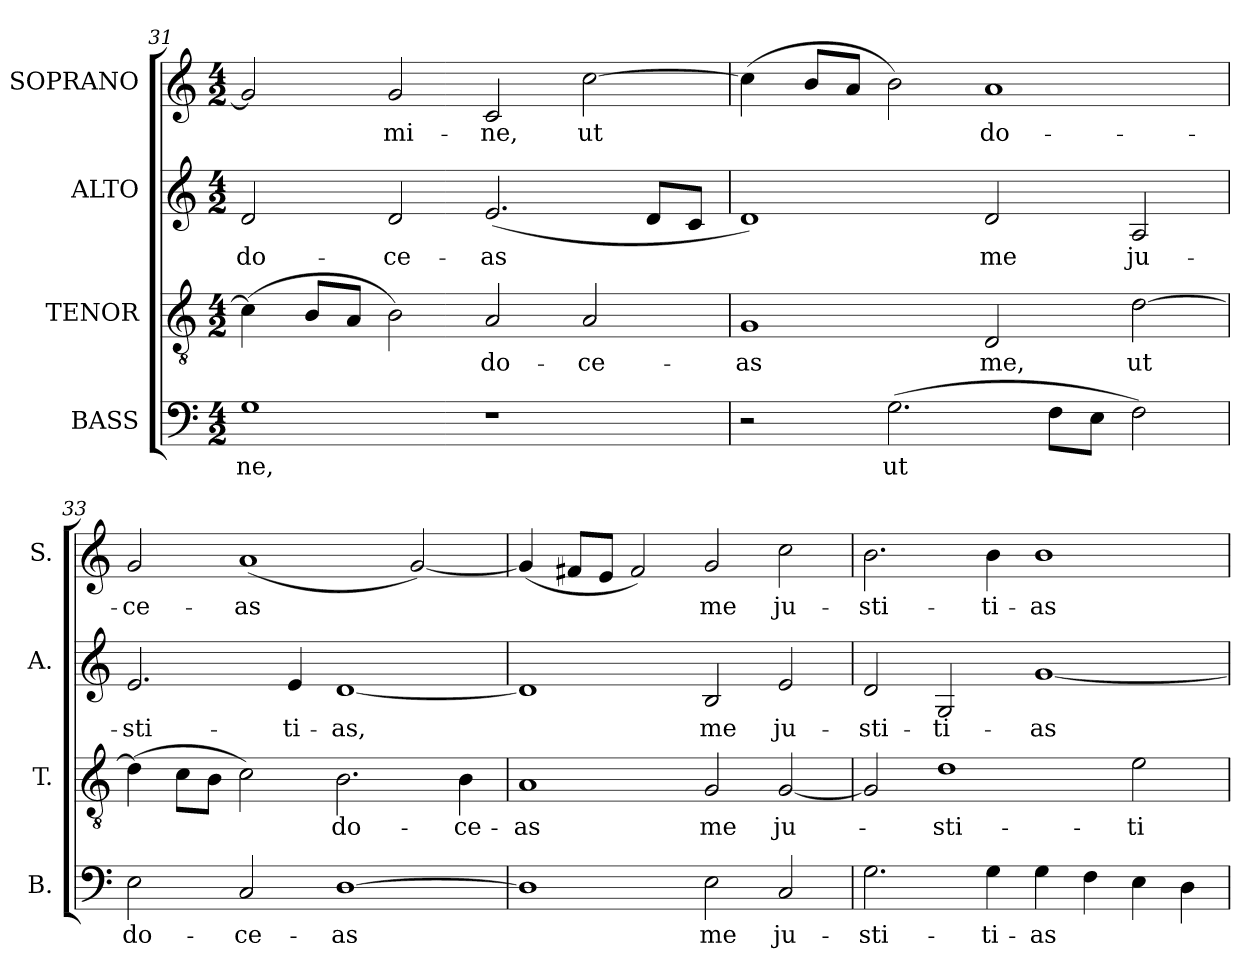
**kern	**text	**kern	**text	**kern	**text	**kern	**text
*part4	*part4	*part3	*part3	*part2	*part2	*part1	*part1
*staff4	*staff4	*staff3	*staff3	*staff2	*staff2	*staff1	*staff1
*I"BASS	*	*I"TENOR	*	*I"ALTO	*	*I"SOPRANO	*
*I'B.	*	*I'T.	*	*I'A.	*	*I'S.	*
*clefF4	*	*clefGv2	*	*clefG2	*	*clefG2	*
*	*	*ITrd7c12	*	*	*	*	*
*k[]	*	*k[]	*	*k[]	*	*k[]	*
*C:	*	*C:	*	*C:	*	*C:	*
*M4/2	*	*M4/2	*	*M4/2	*	*M4/2	*
=31	=31	=31	=31	=31	=31	=31	=31
!	!LO:LY:b:color=#000000	!	!	!	!	!	!
!	!	!	!	!	!LO:LY:b:color=#000000	!	!
1Gi	-ne,	(4Ci\]	.	2di/	do-	2gi/]	.
.	.	8BBi/L	.	.	.	.	.
.	.	8AAi/J	.	.	.	.	.
!	!	!	!	!	!LO:LY:b:color=#000000	!	!
!	!	!	!	!	!	!	!LO:LY:b:color=#000000
.	.	2BBi\)	.	2di/	-ce-	2gi/	-mi-
!	!	!	!LO:LY:b:color=#000000	!	!	!	!
!	!	!	!	!	!LO:LY:b:color=#000000	!	!
!	!	!	!	!	!	!	!LO:LY:b:color=#000000
1r	.	2AAi/	do-	(2.ei/	-as	2ci/	-ne,
!	!	!	!LO:LY:b:color=#000000	!	!	!	!
!	!	!	!	!	!	!	!LO:LY:b:color=#000000
.	.	2AAi/	-ce-	.	.	[2cci\	ut
.	.	.	.	8di/L	.	.	.
.	.	.	.	8ci/J	.	.	.
=32	=32	=32	=32	=32	=32	=32	=32
!	!	!	!LO:LY:b:color=#000000	!	!	!	!
2r	.	1GGi	-as	1di)	.	(4cci\]	.
.	.	.	.	.	.	8bi/L	.
.	.	.	.	.	.	8ai/J	.
!	!LO:LY:b:color=#000000	!	!	!	!	!	!
(2.Gi\	ut	.	.	.	.	2bi\)	.
!	!	!	!LO:LY:b:color=#000000	!	!	!	!
!	!	!	!	!	!LO:LY:b:color=#000000	!	!
!	!	!	!	!	!	!	!LO:LY:b:color=#000000
.	.	2DDi/	me,	2di/	me	1ai	do-
8Fi\L	.	.	.	.	.	.	.
8Ei\J	.	.	.	.	.	.	.
!	!	!	!LO:LY:b:color=#000000	!	!	!	!
!	!	!	!	!	!LO:LY:b:color=#000000	!	!
2Fi\)	.	[2Di\	ut	2Ai/	ju-	.	.
!!LO:LB:g=z
=33	=33	=33	=33	=33	=33	=33	=33
!	!LO:LY:b:color=#000000	!	!	!	!	!	!
!	!	!	!	!	!LO:LY:b:color=#000000	!	!
!	!	!	!	!	!	!	!LO:LY:b:color=#000000
2Ei\	do-	(4Di\]	.	2.ei/	-sti-	2gi/	-ce-
.	.	8Ci\L	.	.	.	.	.
.	.	8BBi\J	.	.	.	.	.
!	!LO:LY:b:color=#000000	!	!	!	!	!	!
!	!	!	!	!	!	!	!LO:LY:b:color=#000000
2Ci/	-ce-	2Ci\)	.	.	.	(1ai	-as
!	!	!	!	!	!LO:LY:b:color=#000000	!	!
.	.	.	.	4ei/	-ti-	.	.
!	!LO:LY:b:color=#000000	!	!	!	!	!	!
!	!	!	!LO:LY:b:color=#000000	!	!	!	!
!	!	!	!	!	!LO:LY:b:color=#000000	!	!
[1Di	-as	2.BBi\	do-	[1di	-as,	.	.
.	.	.	.	.	.	[2gi/)	.
!	!	!	!LO:LY:b:color=#000000	!	!	!	!
.	.	4BBi\	-ce-	.	.	.	.
=34	=34	=34	=34	=34	=34	=34	=34
!	!	!	!LO:LY:b:color=#000000	!	!	!	!
1Di]	.	1AAi	-as	1di]	.	(4gi/]	.
.	.	.	.	.	.	8f#Xi/L	.
.	.	.	.	.	.	8ei/J	.
.	.	.	.	.	.	2f#i/)	.
!	!LO:LY:b:color=#000000	!	!	!	!	!	!
!	!	!	!LO:LY:b:color=#000000	!	!	!	!
!	!	!	!	!	!LO:LY:b:color=#000000	!	!
!	!	!	!	!	!	!	!LO:LY:b:color=#000000
2Ei\	me	2GGi/	me	2Bi/	me	2gi/	me
!	!LO:LY:b:color=#000000	!	!	!	!	!	!
!	!	!	!LO:LY:b:color=#000000	!	!	!	!
!	!	!	!	!	!LO:LY:b:color=#000000	!	!
!	!	!	!	!	!	!	!LO:LY:b:color=#000000
2Ci/	ju-	[2GGi/	ju-	2ei/	ju-	2cci\	ju-
=35	=35	=35	=35	=35	=35	=35	=35
!	!LO:LY:b:color=#000000	!	!	!	!	!	!
!	!	!	!	!	!LO:LY:b:color=#000000	!	!
!	!	!	!	!	!	!	!LO:LY:b:color=#000000
2.Gi\	-sti-	2GGi/]	.	2di/	-sti-	2.bi\	-sti-
!	!	!	!LO:LY:b:color=#000000	!	!	!	!
!	!	!	!	!	!LO:LY:b:color=#000000	!	!
.	.	1Di	-sti-	2Gi/	-ti-	.	.
!	!LO:LY:b:color=#000000	!	!	!	!	!	!
!	!	!	!	!	!	!	!LO:LY:b:color=#000000
4Gi\	-ti-	.	.	.	.	4bi\	-ti-
!	!LO:LY:b:color=#000000	!	!	!	!	!	!
!	!	!	!	!	!LO:LY:b:color=#000000	!	!
!	!	!	!	!	!	!	!LO:LY:b:color=#000000
4Gi\	-as	.	.	[1gi	-as	1bi	-as
4Fi\	.	.	.	.	.	.	.
!	!	!	!LO:LY:b:color=#000000	!	!	!	!
4Ei\	.	2Ei\	-ti-	.	.	.	.
4Di\	.	.	.	.	.	.	.
=	=	=	=	=	=	=	=
*-	*-	*-	*-	*-	*-	*-	*-
